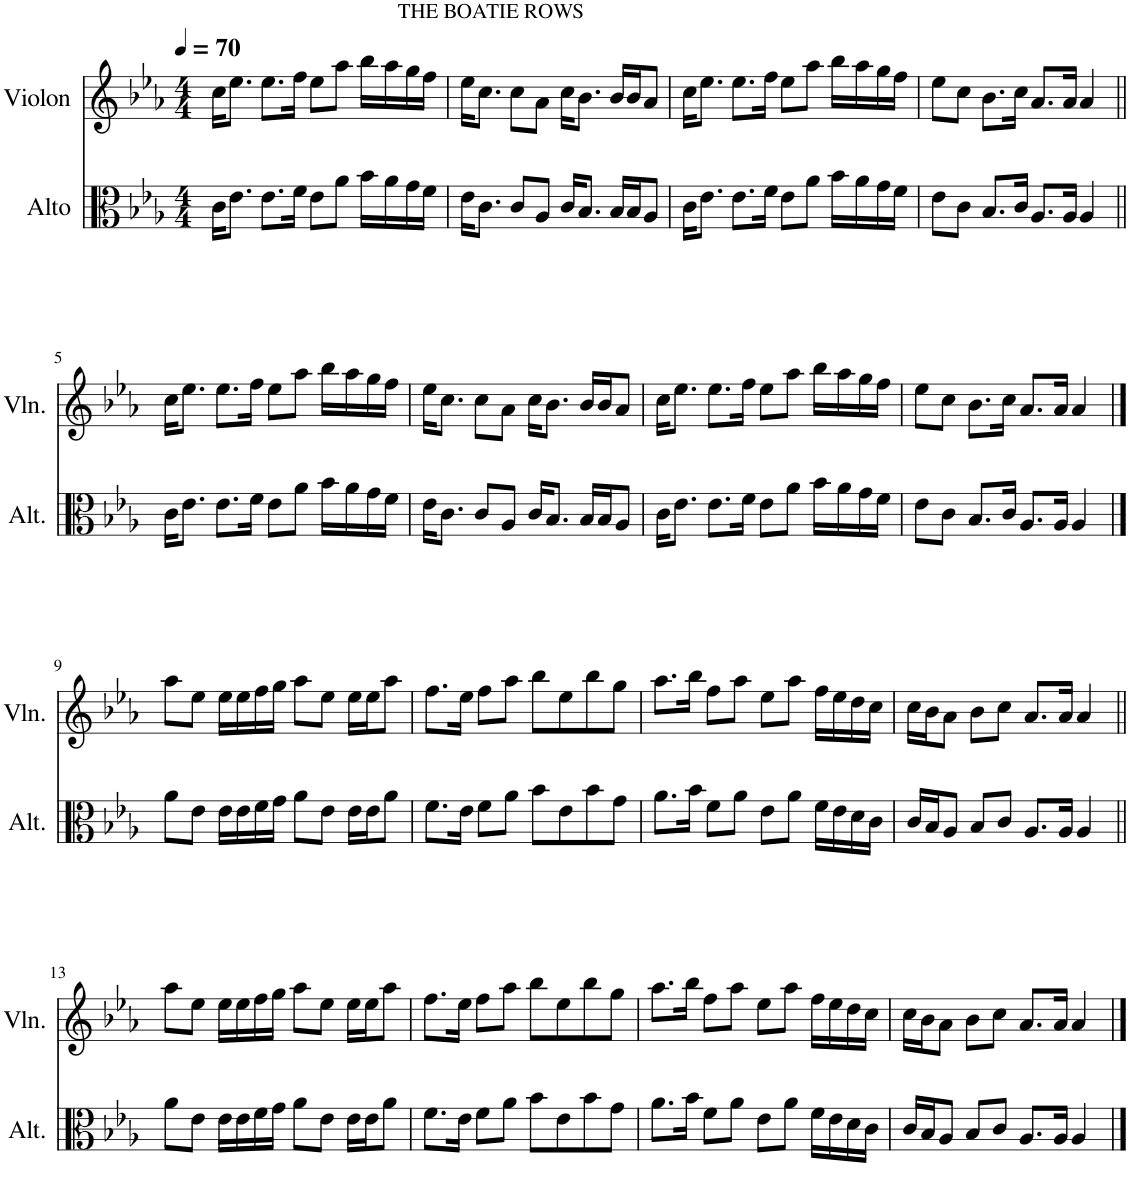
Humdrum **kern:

**kern	**kern
*part2	*part1
*staff2	*staff1
*I"Alto	*I"Violon
*I'Alt.	*I'Vln.
*clefC3	*clefG2
*k[b-e-a-]	*k[b-e-a-]
*M4/4	*M4/4
*MM70	*MM70
=1	=1
16c\KL	16cc\KL
8.e-\J	8.ee-\J
8.e-\L	8.ee-\L
16f\Jk	16ff\Jk
!	!LO:TX:a:t=THE BOATIE ROWS
8e-\L	8ee-\L
8a-\J	8aa-\J
16b-\LL	16bb-\LL
16a-\	16aa-\
16g\	16gg\
16f\JJ	16ff\JJ
=2	=2
16e-\KL	16ee-\KL
8.c\J	8.cc\J
8c/L	8cc\L
8A-/J	8a-\J
16c/KL	16cc\KL
8.B-/J	8.b-\J
16B-/LL	16b-/LL
16B-/J	16b-/J
8A-/J	8a-/J
=3	=3
16c\KL	16cc\KL
8.e-\J	8.ee-\J
8.e-\L	8.ee-\L
16f\Jk	16ff\Jk
8e-\L	8ee-\L
8a-\J	8aa-\J
16b-\LL	16bb-\LL
16a-\	16aa-\
16g\	16gg\
16f\JJ	16ff\JJ
=4	=4
8e-\L	8ee-\L
8c\J	8cc\J
8.B-/L	8.b-\L
16c/Jk	16cc\Jk
8.A-/L	8.a-/L
16A-/Jk	16a-/Jk
4A-/	4a-/
!!LO:LB:g=z
=5||	=5||
16c\KL	16cc\KL
8.e-\J	8.ee-\J
8.e-\L	8.ee-\L
16f\Jk	16ff\Jk
8e-\L	8ee-\L
8a-\J	8aa-\J
16b-\LL	16bb-\LL
16a-\	16aa-\
16g\	16gg\
16f\JJ	16ff\JJ
=6	=6
16e-\KL	16ee-\KL
8.c\J	8.cc\J
8c/L	8cc\L
8A-/J	8a-\J
16c/KL	16cc\KL
8.B-/J	8.b-\J
16B-/LL	16b-/LL
16B-/J	16b-/J
8A-/J	8a-/J
=7	=7
16c\KL	16cc\KL
8.e-\J	8.ee-\J
8.e-\L	8.ee-\L
16f\Jk	16ff\Jk
8e-\L	8ee-\L
8a-\J	8aa-\J
16b-\LL	16bb-\LL
16a-\	16aa-\
16g\	16gg\
16f\JJ	16ff\JJ
=8	=8
8e-\L	8ee-\L
8c\J	8cc\J
8.B-/L	8.b-\L
16c/Jk	16cc\Jk
8.A-/L	8.a-/L
16A-/Jk	16a-/Jk
4A-/	4a-/
!!LO:LB:g=z
==9	==9
8a-\L	8aa-\L
8e-\J	8ee-\J
16e-\LL	16ee-\LL
16e-\	16ee-\
16f\	16ff\
16g\JJ	16gg\JJ
8a-\L	8aa-\L
8e-\J	8ee-\J
16e-\LL	16ee-\LL
16e-\J	16ee-\J
8a-\J	8aa-\J
=10	=10
8.f\L	8.ff\L
16e-\Jk	16ee-\Jk
8f\L	8ff\L
8a-\J	8aa-\J
8b-\L	8bb-\L
8e-\	8ee-\
8b-\	8bb-\
8g\J	8gg\J
=11	=11
8.a-\L	8.aa-\L
16b-\Jk	16bb-\Jk
8f\L	8ff\L
8a-\J	8aa-\J
8e-\L	8ee-\L
8a-\J	8aa-\J
16f\LL	16ff\LL
16e-\	16ee-\
16d\	16dd\
16c\JJ	16cc\JJ
=12	=12
16c/LL	16cc\LL
16B-/J	16b-\J
8A-/J	8a-\J
8B-/L	8b-\L
8c/J	8cc\J
8.A-/L	8.a-/L
16A-/Jk	16a-/Jk
4A-/	4a-/
!!LO:LB:g=z
=13||	=13||
8a-\L	8aa-\L
8e-\J	8ee-\J
16e-\LL	16ee-\LL
16e-\	16ee-\
16f\	16ff\
16g\JJ	16gg\JJ
8a-\L	8aa-\L
8e-\J	8ee-\J
16e-\LL	16ee-\LL
16e-\J	16ee-\J
8a-\J	8aa-\J
=14	=14
8.f\L	8.ff\L
16e-\Jk	16ee-\Jk
8f\L	8ff\L
8a-\J	8aa-\J
8b-\L	8bb-\L
8e-\	8ee-\
8b-\	8bb-\
8g\J	8gg\J
=15	=15
8.a-\L	8.aa-\L
16b-\Jk	16bb-\Jk
8f\L	8ff\L
8a-\J	8aa-\J
8e-\L	8ee-\L
8a-\J	8aa-\J
16f\LL	16ff\LL
16e-\	16ee-\
16d\	16dd\
16c\JJ	16cc\JJ
=16	=16
16c/LL	16cc\LL
16B-/J	16b-\J
8A-/J	8a-\J
8B-/L	8b-\L
8c/J	8cc\J
8.A-/L	8.a-/L
16A-/Jk	16a-/Jk
4A-/	4a-/
==	==
*-	*-
